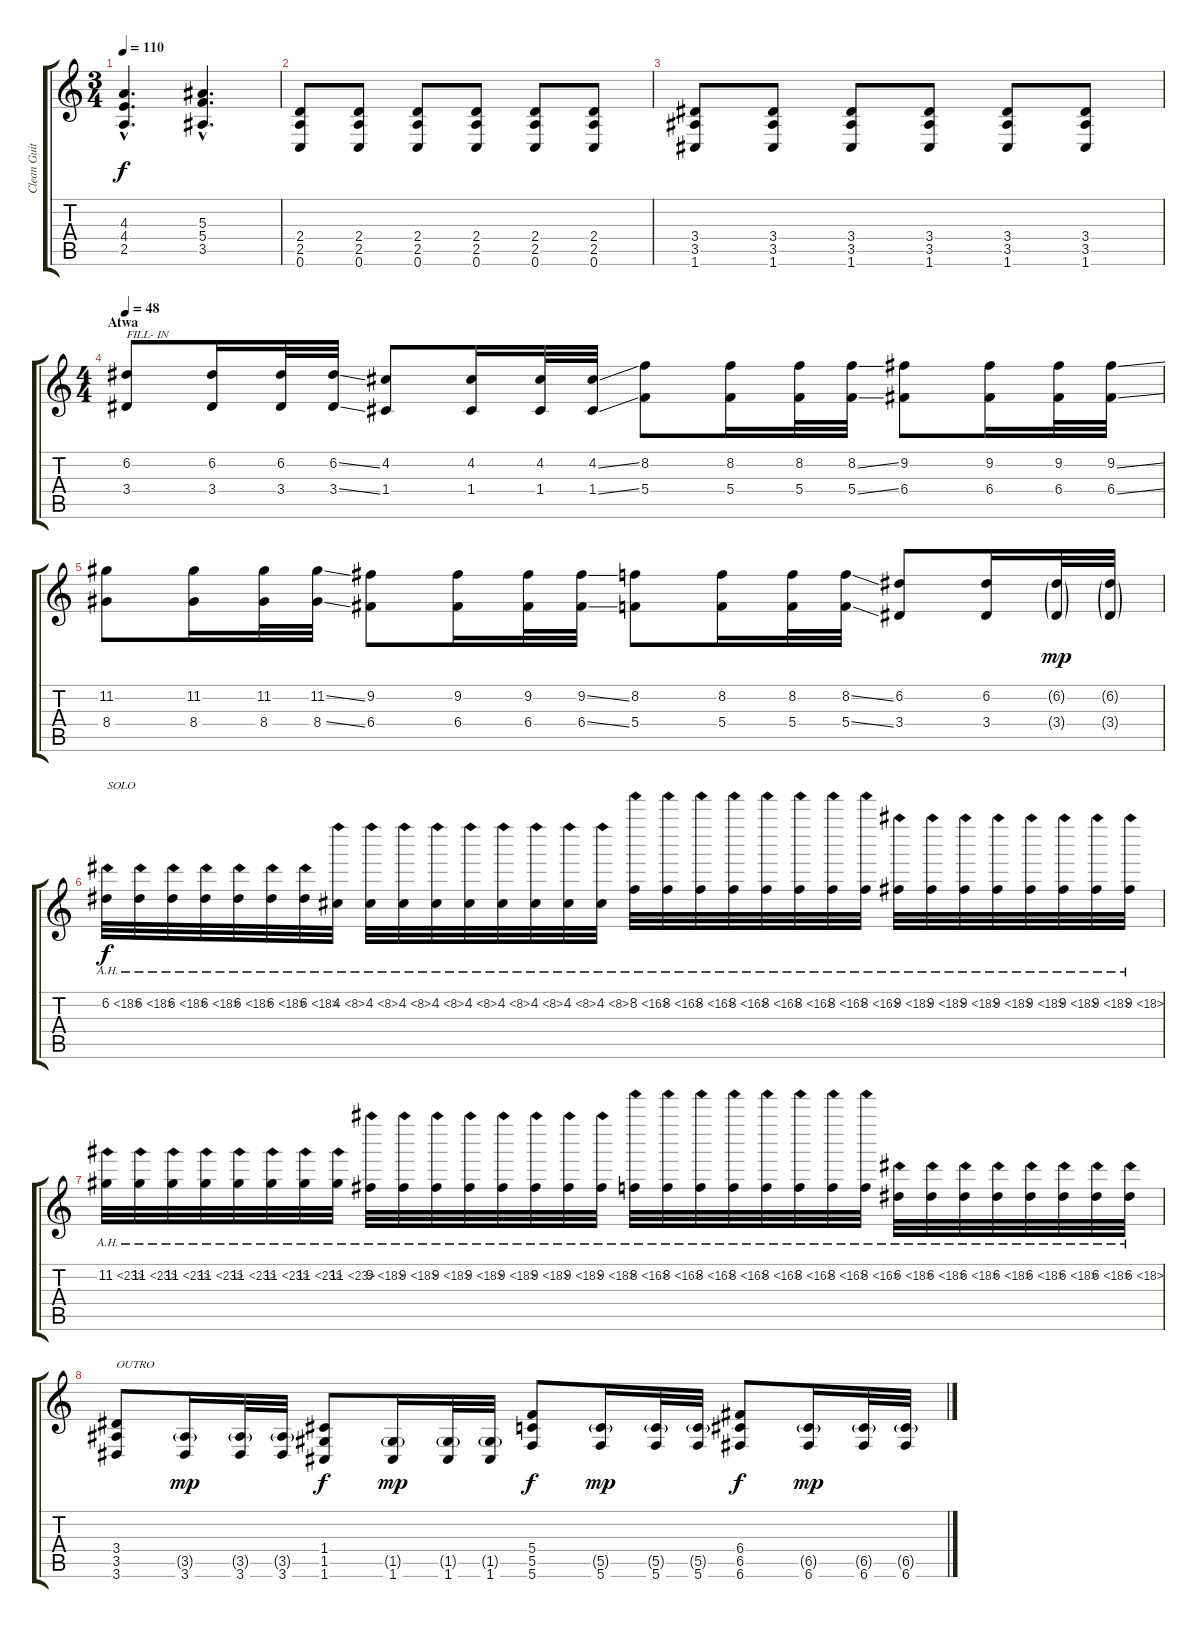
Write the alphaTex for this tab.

\track ("Clean Guitar" "Clean Guit") {instrument electricguitarclean}
\staff {score tabs}
\tuning (D4 A3 F3 C3 G2 C2) {hide}
\ts (3 4)
\tempo 110
\clef g2
\ks c
(4.3{hac} 4.4{hac} 2.5{hac}).4{d dy f} (5.3{hac} 5.4{hac} 3.5{hac}).4{d} |
(2.4 2.5 0.6).8 (2.4 2.5 0.6).8 (2.4 2.5 0.6).8 (2.4 2.5 0.6).8 (2.4 2.5 0.6).8 (2.4 2.5 0.6).8 |
(3.4 3.5 1.6).8 (3.4 3.5 1.6).8 (3.4 3.5 1.6).8 (3.4 3.5 1.6).8 (3.4 3.5 1.6).8 (3.4 3.5 1.6).8 |
\ts (4 4)
\section ("" "Atwa")
\tempo 48
(6.2 3.4).8{txt "FILL- IN" instrument distortionguitar} (6.2 3.4).16 (6.2 3.4).32 (6.2{ss} 3.4{ss}).32 (4.2 1.4).8 (4.2 1.4).16 (4.2 1.4).32 (4.2{ss} 1.4{ss}).32 (8.2 5.4).8 (8.2 5.4).16 (8.2 5.4).32 (8.2{ss} 5.4{ss}).32 (9.2 6.4).8 (9.2 6.4).16 (9.2 6.4).32 (9.2{ss} 6.4{ss}).32 |
(11.2 8.4).8 (11.2 8.4).16 (11.2 8.4).32 (11.2{ss} 8.4{ss}).32 (9.2 6.4).8 (9.2 6.4).16 (9.2 6.4).32 (9.2{ss} 6.4{ss}).32 (8.2 5.4).8 (8.2 5.4).16 (8.2 5.4).32 (8.2{ss} 5.4{ss}).32 (6.2 3.4).8 (6.2 3.4).16 (6.2{g} 3.4{g}).32{dy mp} (6.2{g} 3.4{g}).32 |
6.2{ah 12}.32{txt "SOLO" dy f volume 12} 6.2{ah 12}.32 6.2{ah 12}.32 6.2{ah 12}.32 6.2{ah 12}.32 6.2{ah 12}.32 6.2{ah 12}.32 4.2{ah 4}.32 4.2{ah 4}.32 4.2{ah 4}.32 4.2{ah 4}.32 4.2{ah 4}.32 4.2{ah 4}.32 4.2{ah 4}.32 4.2{ah 4}.32 4.2{ah 4}.32 8.2{ah 8}.32 8.2{ah 8}.32 8.2{ah 8}.32 8.2{ah 8}.32 8.2{ah 8}.32 8.2{ah 8}.32 8.2{ah 8}.32 8.2{ah 8}.32 9.2{ah 9}.32 9.2{ah 9}.32 9.2{ah 9}.32 9.2{ah 9}.32 9.2{ah 9}.32 9.2{ah 9}.32 9.2{ah 9}.32 9.2{ah 9}.32 |
11.2{ah 12}.32 11.2{ah 12}.32 11.2{ah 12}.32 11.2{ah 12}.32 11.2{ah 12}.32 11.2{ah 12}.32 11.2{ah 12}.32 11.2{ah 12}.32 9.2{ah 9}.32 9.2{ah 9}.32 9.2{ah 9}.32 9.2{ah 9}.32 9.2{ah 9}.32 9.2{ah 9}.32 9.2{ah 9}.32 9.2{ah 9}.32 8.2{ah 8}.32 8.2{ah 8}.32 8.2{ah 8}.32 8.2{ah 8}.32 8.2{ah 8}.32 8.2{ah 8}.32 8.2{ah 8}.32 8.2{ah 8}.32 6.2{ah 12}.32 6.2{ah 12}.32 6.2{ah 12}.32 6.2{ah 12}.32 6.2{ah 12}.32 6.2{ah 12}.32 6.2{ah 12}.32 6.2{ah 12}.32 |
(3.4 3.5 3.6).8{txt "OUTRO"} (3.5{g} 3.6).16{dy mp} (3.5{g} 3.6).32 (3.5{g} 3.6).32 (1.4 1.5 1.6).8{dy f} (1.5{g} 1.6).16{dy mp} (1.5{g} 1.6).32 (1.5{g} 1.6).32 (5.4 5.5 5.6).8{dy f} (5.5{g} 5.6).16{dy mp} (5.5{g} 5.6).32 (5.5{g} 5.6).32 (6.4 6.5 6.6).8{dy f} (6.5{g} 6.6).16{dy mp} (6.5{g} 6.6).32 (6.5{g} 6.6).32
